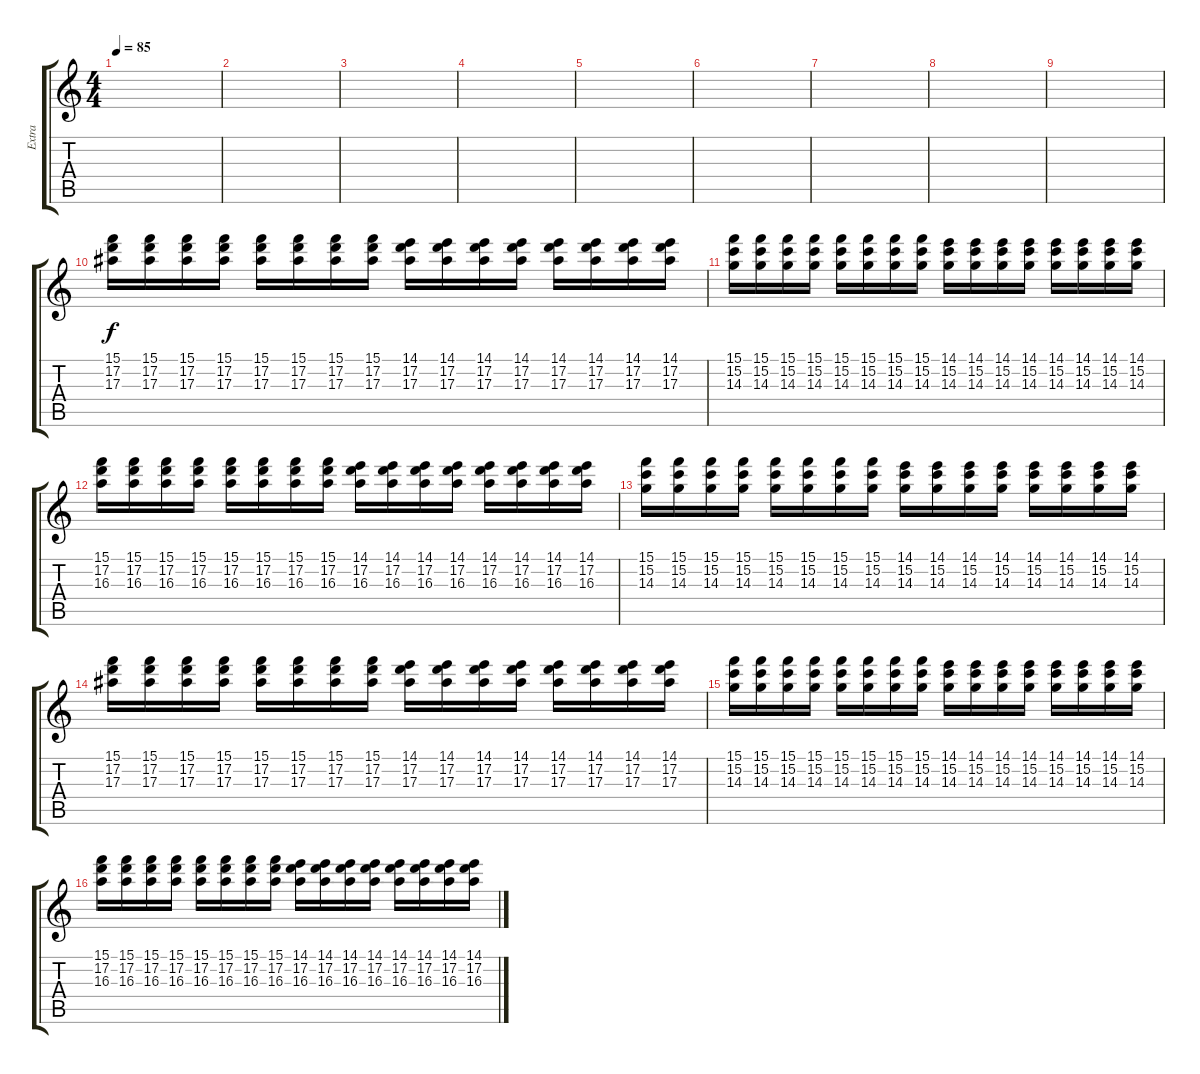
\track ("Extra" "Extra") {instrument acousticguitarsteel}
\staff {score tabs}
\tuning (D4 A3 F3 C3 G2 D2) {hide}
\ts (4 4)
\tempo 85
\clef g2
\ks c
|
|
|
|
|
|
|
|
|
(15.1 17.2 17.3).16{instrument overdrivenguitar} (15.1 17.2 17.3).16 (15.1 17.2 17.3).16 (15.1 17.2 17.3).16 (15.1 17.2 17.3).16 (15.1 17.2 17.3).16 (15.1 17.2 17.3).16 (15.1 17.2 17.3).16 (14.1 17.2 17.3).16 (14.1 17.2 17.3).16 (14.1 17.2 17.3).16 (14.1 17.2 17.3).16 (14.1 17.2 17.3).16 (14.1 17.2 17.3).16 (14.1 17.2 17.3).16 (14.1 17.2 17.3).16 |
(15.1 15.2 14.3).16 (15.1 15.2 14.3).16 (15.1 15.2 14.3).16 (15.1 15.2 14.3).16 (15.1 15.2 14.3).16 (15.1 15.2 14.3).16 (15.1 15.2 14.3).16 (15.1 15.2 14.3).16 (14.1 15.2 14.3).16 (14.1 15.2 14.3).16 (14.1 15.2 14.3).16 (14.1 15.2 14.3).16 (14.1 15.2 14.3).16 (14.1 15.2 14.3).16 (14.1 15.2 14.3).16 (14.1 15.2 14.3).16 |
(15.1 17.2 16.3).16 (15.1 17.2 16.3).16 (15.1 17.2 16.3).16 (15.1 17.2 16.3).16 (15.1 17.2 16.3).16 (15.1 17.2 16.3).16 (15.1 17.2 16.3).16 (15.1 17.2 16.3).16 (14.1 17.2 16.3).16 (14.1 17.2 16.3).16 (14.1 17.2 16.3).16 (14.1 17.2 16.3).16 (14.1 17.2 16.3).16 (14.1 17.2 16.3).16 (14.1 17.2 16.3).16 (14.1 17.2 16.3).16 |
(15.1 15.2 14.3).16 (15.1 15.2 14.3).16 (15.1 15.2 14.3).16 (15.1 15.2 14.3).16 (15.1 15.2 14.3).16 (15.1 15.2 14.3).16 (15.1 15.2 14.3).16 (15.1 15.2 14.3).16 (14.1 15.2 14.3).16 (14.1 15.2 14.3).16 (14.1 15.2 14.3).16 (14.1 15.2 14.3).16 (14.1 15.2 14.3).16 (14.1 15.2 14.3).16 (14.1 15.2 14.3).16 (14.1 15.2 14.3).16 |
(15.1 17.2 17.3).16{instrument overdrivenguitar} (15.1 17.2 17.3).16 (15.1 17.2 17.3).16 (15.1 17.2 17.3).16 (15.1 17.2 17.3).16 (15.1 17.2 17.3).16 (15.1 17.2 17.3).16 (15.1 17.2 17.3).16 (14.1 17.2 17.3).16 (14.1 17.2 17.3).16 (14.1 17.2 17.3).16 (14.1 17.2 17.3).16 (14.1 17.2 17.3).16 (14.1 17.2 17.3).16 (14.1 17.2 17.3).16 (14.1 17.2 17.3).16 |
(15.1 15.2 14.3).16 (15.1 15.2 14.3).16 (15.1 15.2 14.3).16 (15.1 15.2 14.3).16 (15.1 15.2 14.3).16 (15.1 15.2 14.3).16 (15.1 15.2 14.3).16 (15.1 15.2 14.3).16 (14.1 15.2 14.3).16 (14.1 15.2 14.3).16 (14.1 15.2 14.3).16 (14.1 15.2 14.3).16 (14.1 15.2 14.3).16 (14.1 15.2 14.3).16 (14.1 15.2 14.3).16 (14.1 15.2 14.3).16 |
(15.1 17.2 16.3).16 (15.1 17.2 16.3).16 (15.1 17.2 16.3).16 (15.1 17.2 16.3).16 (15.1 17.2 16.3).16 (15.1 17.2 16.3).16 (15.1 17.2 16.3).16 (15.1 17.2 16.3).16 (14.1 17.2 16.3).16 (14.1 17.2 16.3).16 (14.1 17.2 16.3).16 (14.1 17.2 16.3).16 (14.1 17.2 16.3).16 (14.1 17.2 16.3).16 (14.1 17.2 16.3).16 (14.1 17.2 16.3).16
